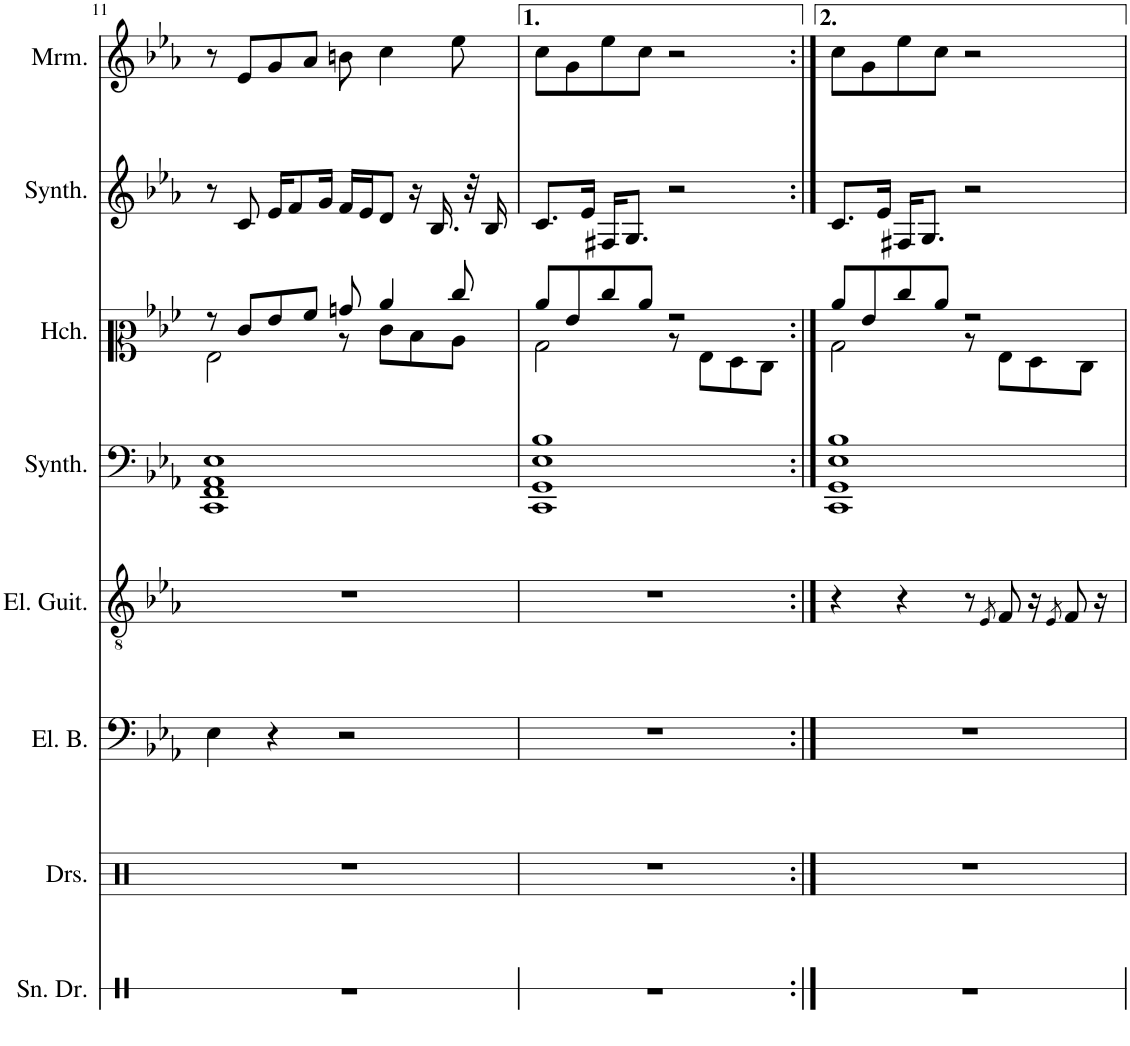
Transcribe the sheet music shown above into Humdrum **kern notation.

**kern	**kern	**kern	**kern	**kern	**kern	**kern	**kern
*part8	*part7	*part6	*part5	*part4	*part3	*part2	*part1
*staff8	*staff7	*staff6	*staff5	*staff4	*staff3	*staff2	*staff1
*I"小鼓	*I"鼓組	*I"電貝斯	*I"電吉他	*I"弦樂合成器	*I"大鍵琴	*I"鋸齒波合成器	*I"馬林巴琴
!!LO:PB:g=z
*clefX	*clefX	*clefF4	*clefGv2	*clefF4	*clefC2	*clefG2	*clefG2
*	*	*Trd7c12	*	*	*	*	*
*k[]	*k[]	*k[b-e-a-]	*k[b-e-a-]	*k[b-e-a-]	*k[b-e-a-]	*k[b-e-a-]	*k[b-e-a-]
*M4/4	*M4/4	*M4/4	*M4/4	*M4/4	*M4/4	*M4/4	*M4/4
=11	=11	=11	=11	=11	=11	=11	=11
*	*	*	*	*	*^	*	*
1r	1r	4E-\	1r	1CC 1FF 1AA- 1E-	8r	2G\	8r	8r
.	.	.	.	.	8e-/L	.	8c/	8e-/L
.	.	4r	.	.	8g/	.	16e-/KL	8g/
.	.	.	.	.	.	.	8f/	.
.	.	.	.	.	8a-/J	.	.	8a-/J
.	.	.	.	.	.	.	16g/Jk	.
.	.	2r	.	.	8bn/	8r	16f/LL	8bn\
.	.	.	.	.	.	.	16e-/J	.
.	.	.	.	.	4cc/	8e-\L	8d/J	4cc\
.	.	.	.	.	.	8d\	16r	.
.	.	.	.	.	.	.	16.B-/	.
.	.	.	.	.	8ee-/	8c\J	.	8ee-\
.	.	.	.	.	.	.	32r	.
.	.	.	.	.	.	.	16B-/	.
=12	=12	=12	=12	=12	=12	=12	=12	=12
1r	1r	1r	1r	1CC 1GG 1E- 1B-	8cc/L	2B-\	8.c/L	8cc\L
.	.	.	.	.	8g/	.	.	8g\
.	.	.	.	.	.	.	16e-/Jk	.
.	.	.	.	.	8ee-/	.	16F#X/KL	8ee-\
.	.	.	.	.	.	.	8.G/J	.
.	.	.	.	.	8cc/J	.	.	8cc\J
.	.	.	.	.	2r	8r	2r	2r
.	.	.	.	.	.	8G\L	.	.
.	.	.	.	.	.	8F\	.	.
.	.	.	.	.	.	8E-\J	.	.
=13:|!	=13:|!	=13:|!	=13:|!	=13:|!	=13:|!	=13:|!	=13:|!	=13:|!
1r	1r	1r	4r	1CC 1GG 1E- 1B-	8cc/L	2B-\	8.c/L	8cc\L
.	.	.	.	.	8g/	.	.	8g\
.	.	.	.	.	.	.	16e-/Jk	.
.	.	.	4r	.	8ee-/	.	16F#X/KL	8ee-\
.	.	.	.	.	.	.	8.G/J	.
.	.	.	.	.	8cc/J	.	.	8cc\J
.	.	.	8r	.	2r	8r	2r	2r
.	.	.	8qE-/	.	.	.	.	.
.	.	.	8F/	.	.	8G\L	.	.
.	.	.	16r	.	.	8F\	.	.
.	.	.	8qE-/	.	.	.	.	.
.	.	.	8F/	.	.	.	.	.
.	.	.	.	.	.	8E-\J	.	.
.	.	.	16r	.	.	.	.	.
*	*	*	*	*	*v	*v	*	*
=	=	=	=	=	=	=	=
*-	*-	*-	*-	*-	*-	*-	*-
